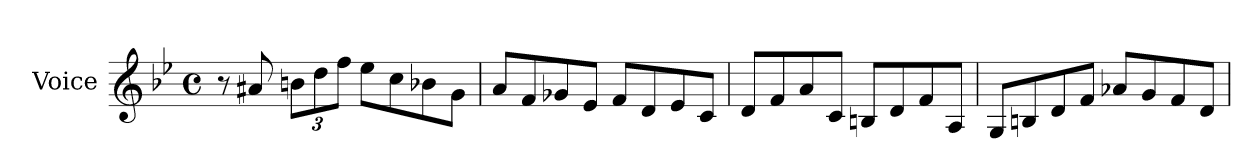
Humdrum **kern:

**kern
*part1
*staff1
*I"Voice
*I'Voice
*clefG2
*k[b-e-]
*M4/4
*met(c)
=1
8r
8a#X/
12bn\L
12dd\
12ff\J
8ee-\L
8cc\
8b-X\
8g\J
=2
8a/L
8f/
8g-X/
8e-/J
8f/L
8d/
8e-/
8c/J
=3
8d/L
8f/
8a/
8c/J
8Bn/L
8d/
8f/
8A/J
=4
8G/L
8Bn/
8d/
8f/J
8a-X/L
8g/
8f/
8d/J
=
*-
